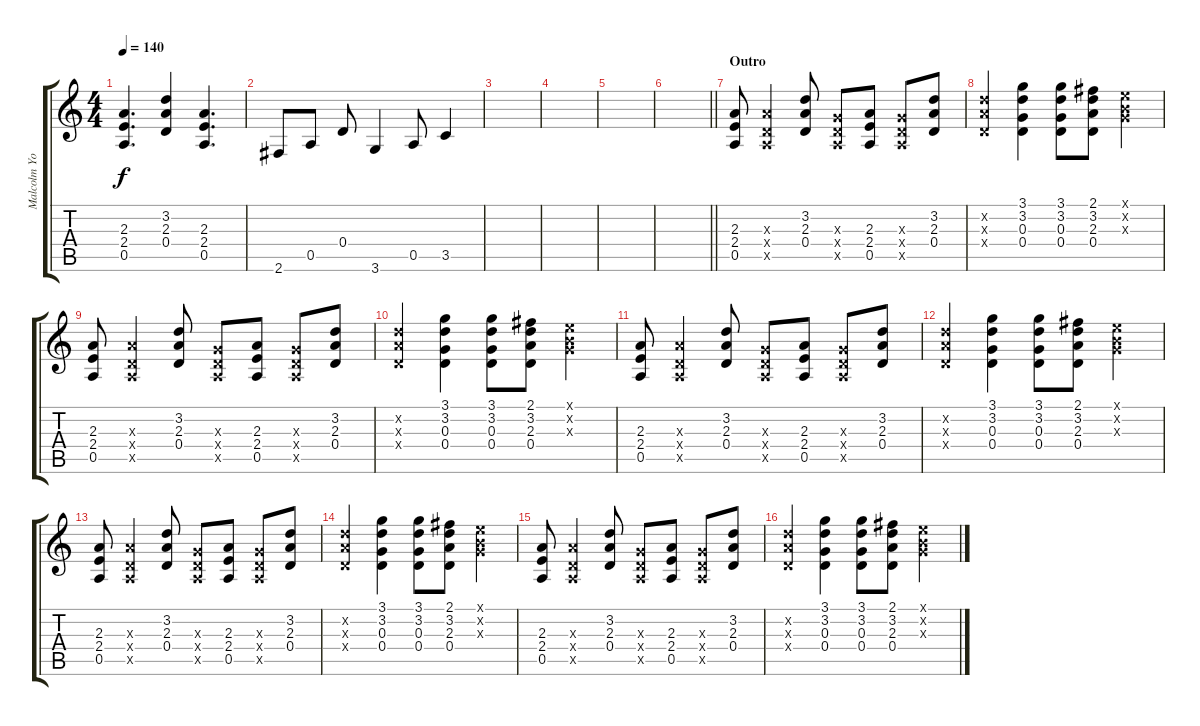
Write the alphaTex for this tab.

\track ("Malcolm Young" "Malcolm Yo") {instrument overdrivenguitar}
\staff {score tabs}
\tuning (E4 B3 G3 D3 A2 E2) {hide}
\ts (4 4)
\tempo 140
\clef g2
\ks c
(2.3 2.4 0.5).4{d dy f} (3.2 2.3 0.4).4 (2.3 2.4 0.5).4{d} |
2.6.8 0.5.8 0.4.8 3.6.4 0.5.8 3.5.4 |
|
|
|
\barLineRight lightlight
|
\section ("" "Outro")
(2.3 2.4 0.5).8 (2.3{x} 0.4{x} 0.5{x}).4 (3.2 2.3 0.4).8 (0.3{x} 0.4{x} 0.5{x}).8 (2.3 2.4 0.5).8 (0.3{x} 0.4{x} 0.5{x}).8 (3.2 2.3 0.4).8 |
(3.2{x} 2.3{x} 0.4{x}).4 (3.1 3.2 0.3 0.4).4 (3.1 3.2 0.3 0.4).8 (2.1 3.2 2.3 0.4).8 (0.1{x} 0.2{x} 0.3{x}).4 |
(2.3 2.4 0.5).8 (2.3{x} 0.4{x} 0.5{x}).4 (3.2 2.3 0.4).8 (0.3{x} 0.4{x} 0.5{x}).8 (2.3 2.4 0.5).8 (0.3{x} 0.4{x} 0.5{x}).8 (3.2 2.3 0.4).8 |
(3.2{x} 2.3{x} 0.4{x}).4 (3.1 3.2 0.3 0.4).4 (3.1 3.2 0.3 0.4).8 (2.1 3.2 2.3 0.4).8 (0.1{x} 0.2{x} 0.3{x}).4 |
(2.3 2.4 0.5).8 (2.3{x} 0.4{x} 0.5{x}).4 (3.2 2.3 0.4).8 (0.3{x} 0.4{x} 0.5{x}).8 (2.3 2.4 0.5).8 (0.3{x} 0.4{x} 0.5{x}).8 (3.2 2.3 0.4).8 |
(3.2{x} 2.3{x} 0.4{x}).4 (3.1 3.2 0.3 0.4).4 (3.1 3.2 0.3 0.4).8 (2.1 3.2 2.3 0.4).8 (0.1{x} 0.2{x} 0.3{x}).4 |
(2.3 2.4 0.5).8 (2.3{x} 0.4{x} 0.5{x}).4 (3.2 2.3 0.4).8 (0.3{x} 0.4{x} 0.5{x}).8 (2.3 2.4 0.5).8 (0.3{x} 0.4{x} 0.5{x}).8 (3.2 2.3 0.4).8 |
(3.2{x} 2.3{x} 0.4{x}).4 (3.1 3.2 0.3 0.4).4 (3.1 3.2 0.3 0.4).8 (2.1 3.2 2.3 0.4).8 (0.1{x} 0.2{x} 0.3{x}).4 |
(2.3 2.4 0.5).8 (2.3{x} 0.4{x} 0.5{x}).4 (3.2 2.3 0.4).8 (0.3{x} 0.4{x} 0.5{x}).8 (2.3 2.4 0.5).8 (0.3{x} 0.4{x} 0.5{x}).8 (3.2 2.3 0.4).8 |
(3.2{x} 2.3{x} 0.4{x}).4 (3.1 3.2 0.3 0.4).4 (3.1 3.2 0.3 0.4).8 (2.1 3.2 2.3 0.4).8 (0.1{x} 0.2{x} 0.3{x}).4
